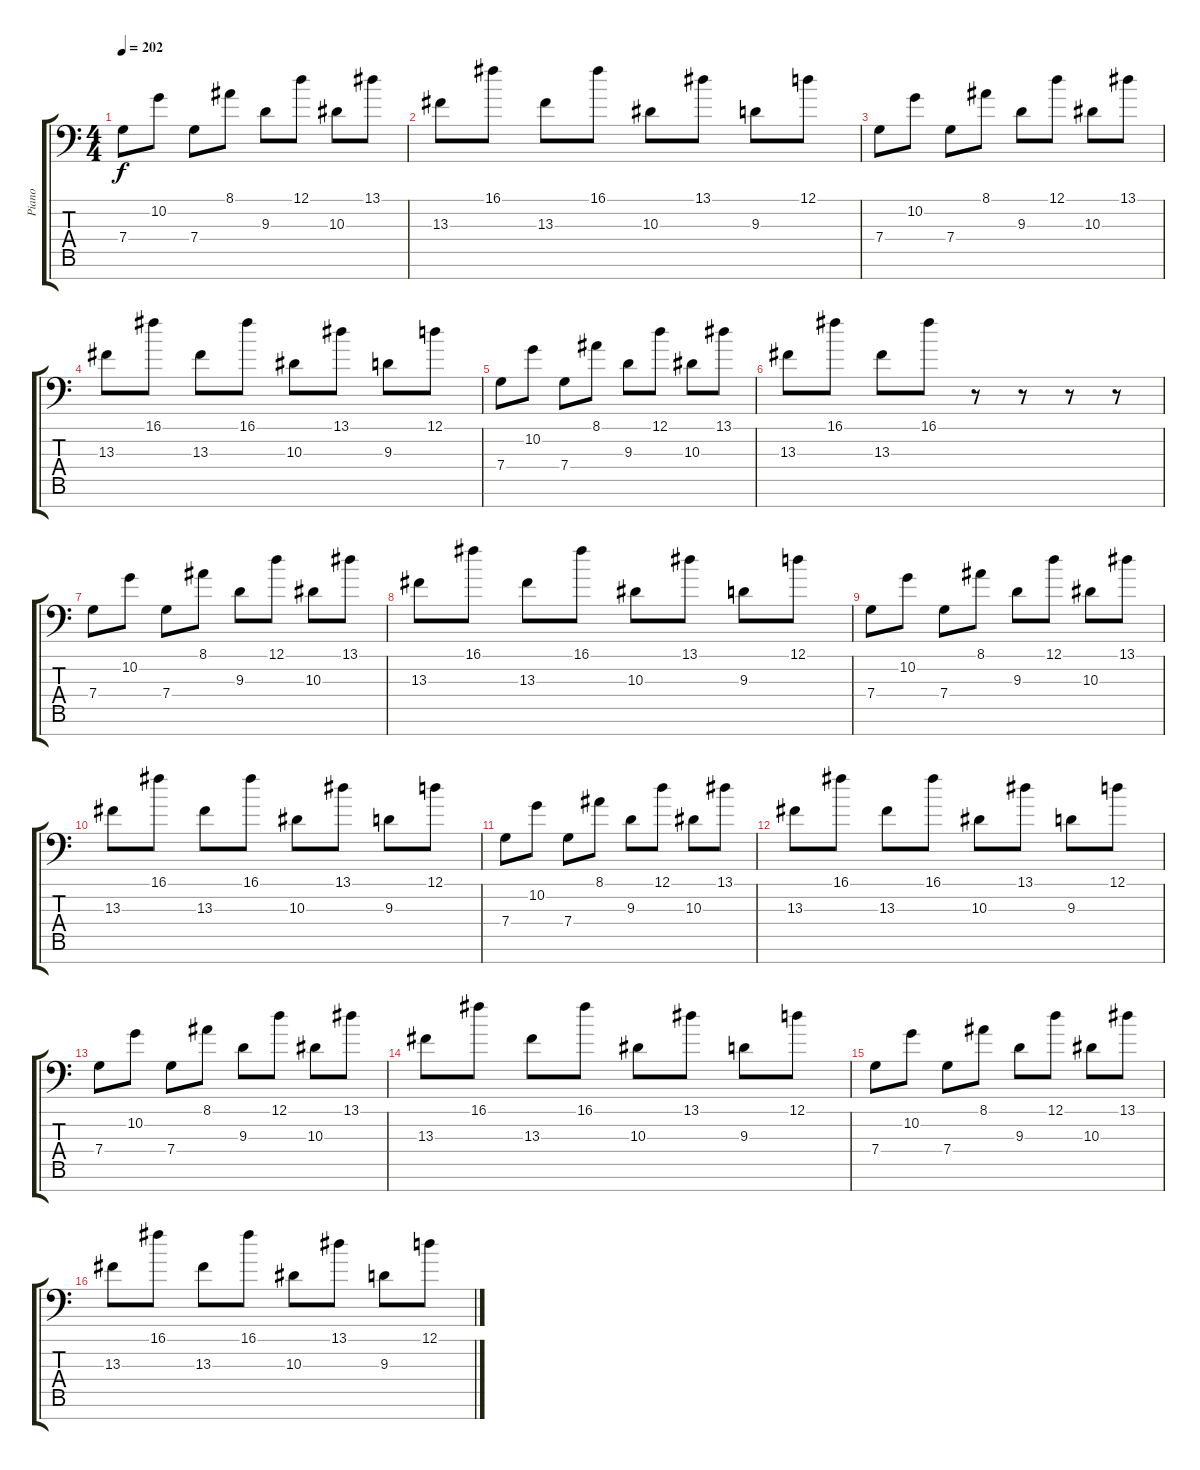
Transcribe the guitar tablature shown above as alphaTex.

\track ("Piano" "Piano") {instrument vibraphone}
\staff {score tabs}
\tuning (D4 A3 F3 C3 G2 D2 G1) {hide}
\ts (4 4)
\tempo 202
\clef f4
\ks c
7.4.8{dy f} 10.2.8 7.4.8 8.1.8 9.3.8 12.1.8 10.3.8 13.1.8 |
13.3.8 16.1.8 13.3.8 16.1.8 10.3.8 13.1.8 9.3.8 12.1.8 |
7.4.8 10.2.8 7.4.8 8.1.8 9.3.8 12.1.8 10.3.8 13.1.8 |
13.3.8 16.1.8 13.3.8 16.1.8 10.3.8 13.1.8 9.3.8 12.1.8 |
7.4.8 10.2.8 7.4.8 8.1.8 9.3.8 12.1.8 10.3.8 13.1.8 |
13.3.8 16.1.8 13.3.8 16.1.8 r.8 r.8 r.8 r.8 |
7.4.8 10.2.8 7.4.8 8.1.8 9.3.8 12.1.8 10.3.8 13.1.8 |
13.3.8 16.1.8 13.3.8 16.1.8 10.3.8 13.1.8 9.3.8 12.1.8 |
7.4.8 10.2.8 7.4.8 8.1.8 9.3.8 12.1.8 10.3.8 13.1.8 |
13.3.8 16.1.8 13.3.8 16.1.8 10.3.8 13.1.8 9.3.8 12.1.8 |
7.4.8 10.2.8 7.4.8 8.1.8 9.3.8 12.1.8 10.3.8 13.1.8 |
13.3.8 16.1.8 13.3.8 16.1.8 10.3.8 13.1.8 9.3.8 12.1.8 |
7.4.8 10.2.8 7.4.8 8.1.8 9.3.8 12.1.8 10.3.8 13.1.8 |
13.3.8 16.1.8 13.3.8 16.1.8 10.3.8 13.1.8 9.3.8 12.1.8 |
7.4.8 10.2.8 7.4.8 8.1.8 9.3.8 12.1.8 10.3.8 13.1.8 |
13.3.8 16.1.8 13.3.8 16.1.8 10.3.8 13.1.8 9.3.8 12.1.8
